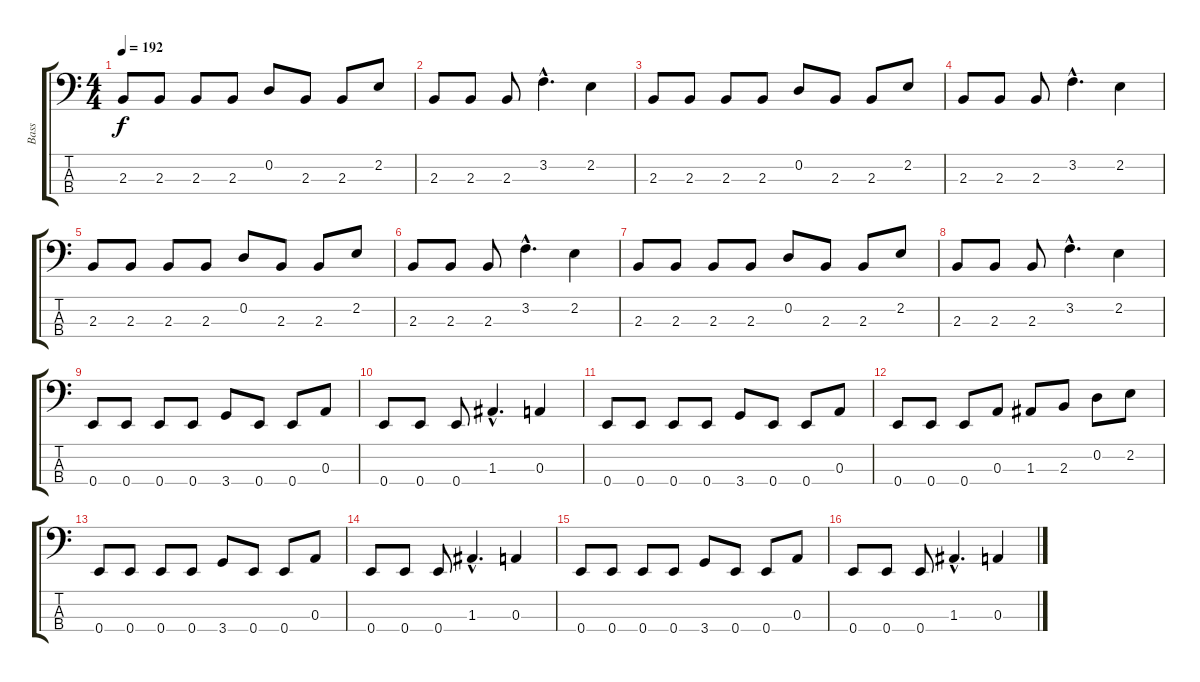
\track ("Bass" "Bass") {instrument electricbassfinger}
\staff {score tabs}
\tuning (G2 D2 A1 E1) {hide}
\ts (4 4)
\tempo 192
\clef f4
\ks c
2.3.8{dy f} 2.3.8 2.3.8 2.3.8 0.2.8 2.3.8 2.3.8 2.2.8 |
2.3.8 2.3.8 2.3.8 3.2{hac}.4{d} 2.2.4 |
2.3.8 2.3.8 2.3.8 2.3.8 0.2.8 2.3.8 2.3.8 2.2.8 |
2.3.8 2.3.8 2.3.8 3.2{hac}.4{d} 2.2.4 |
2.3.8 2.3.8 2.3.8 2.3.8 0.2.8 2.3.8 2.3.8 2.2.8 |
2.3.8 2.3.8 2.3.8 3.2{hac}.4{d} 2.2.4 |
2.3.8 2.3.8 2.3.8 2.3.8 0.2.8 2.3.8 2.3.8 2.2.8 |
2.3.8 2.3.8 2.3.8 3.2{hac}.4{d} 2.2.4 |
0.4.8 0.4.8 0.4.8 0.4.8 3.4.8 0.4.8 0.4.8 0.3.8 |
0.4.8 0.4.8 0.4.8 1.3{hac}.4{d} 0.3.4 |
0.4.8 0.4.8 0.4.8 0.4.8 3.4.8 0.4.8 0.4.8 0.3.8 |
0.4.8 0.4.8 0.4.8 0.3.8 1.3.8 2.3.8 0.2.8 2.2.8 |
0.4.8 0.4.8 0.4.8 0.4.8 3.4.8 0.4.8 0.4.8 0.3.8 |
0.4.8 0.4.8 0.4.8 1.3{hac}.4{d} 0.3.4 |
0.4.8 0.4.8 0.4.8 0.4.8 3.4.8 0.4.8 0.4.8 0.3.8 |
0.4.8 0.4.8 0.4.8 1.3{hac}.4{d} 0.3.4
